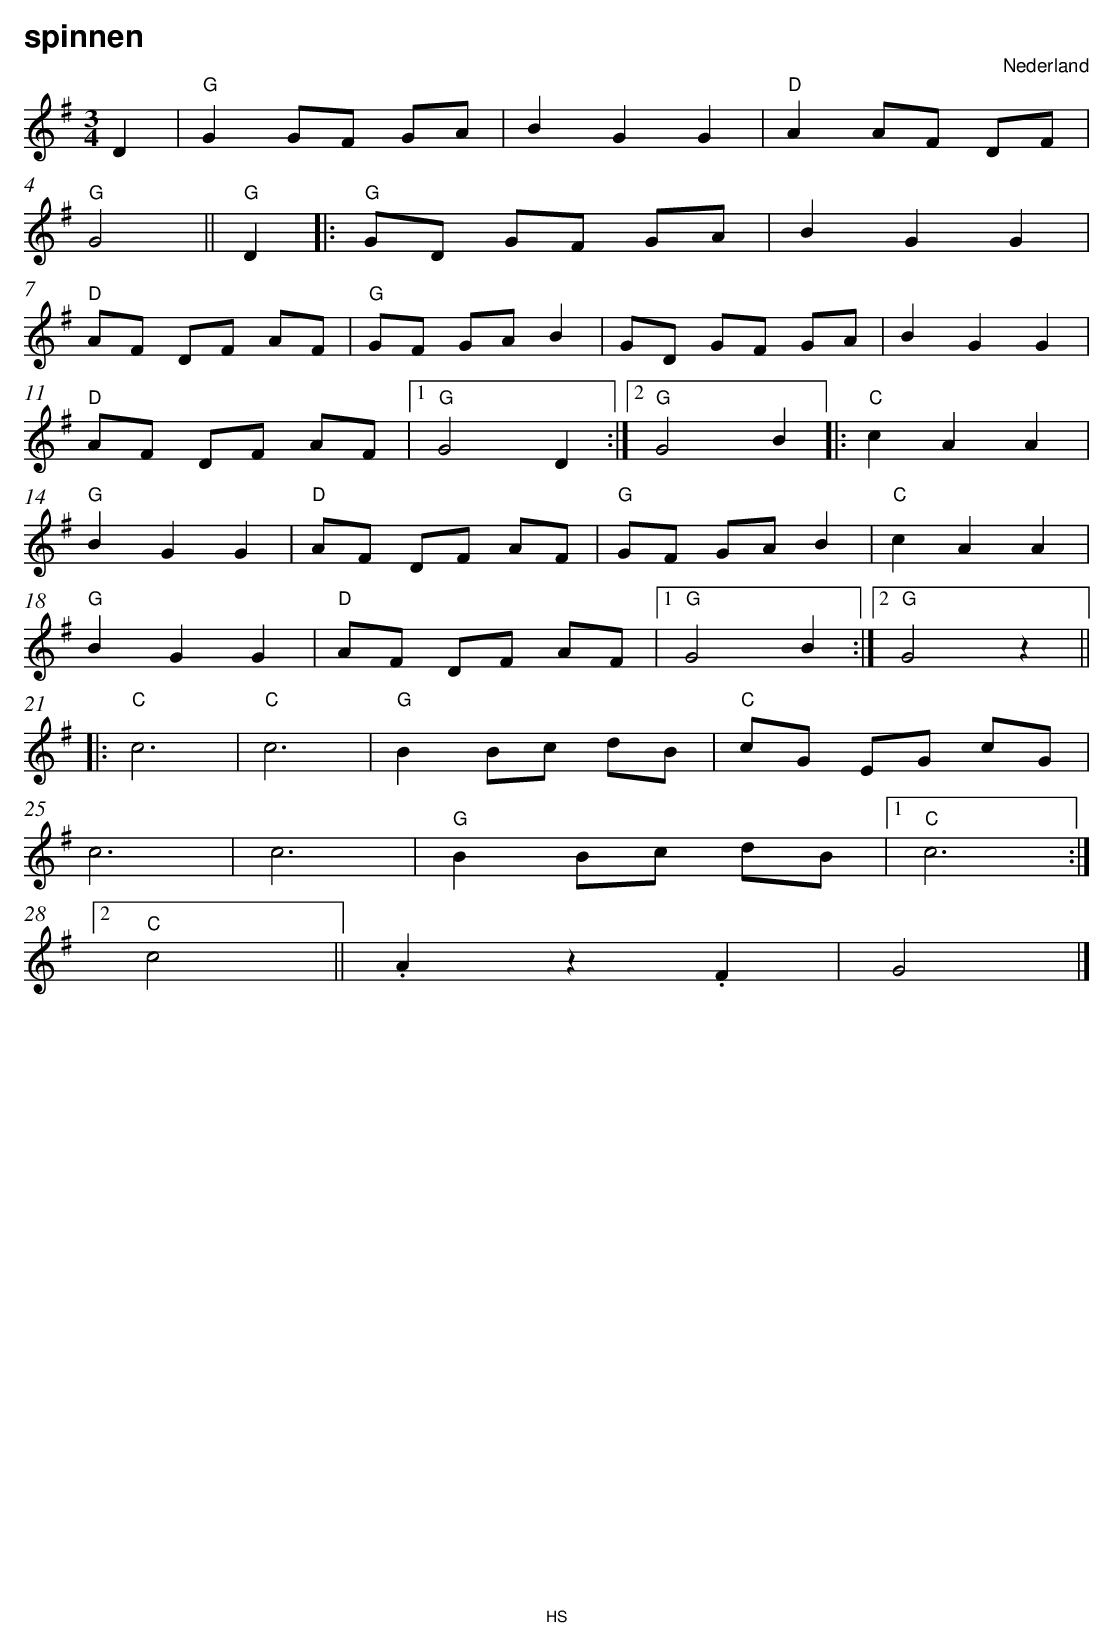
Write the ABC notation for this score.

X:1
T:spinnen
O:Nederland
M:3/4
L:1/8
Q:1/4=200
K:G
V:1
D2 |"G" G2 GF GA |B2 G2 G2 |"D" A2 AF DF |
"G" G4  ||"G" D2  |:"G" GD GF GA |B2 G2 G2 |
"D" AF DF AF |"G" GF GA B2 |GD GF GA |B2 G2 G2 |
"D" AF DF AF |1 "G" G4 D2 :|2 "G" G4 B2 ||  |:"C" c2 A2 A2 |
"G" B2 G2 G2 |"D" AF DF AF |"G" GF GA B2 |"C" c2 A2 A2 |
"G" B2 G2 G2 |"D" AF DF AF |1 "G" G4 B2 :|2 "G" G4 z2 ||
|:"C" c6 |"C" c6 |"G" B2 Bc dB |"C" cG EG cG |
c6 |c6 |"G" B2 Bc dB |1 "C" c6 :|2
"C" c4 || .A2 z2 .F2 |G4 |]
